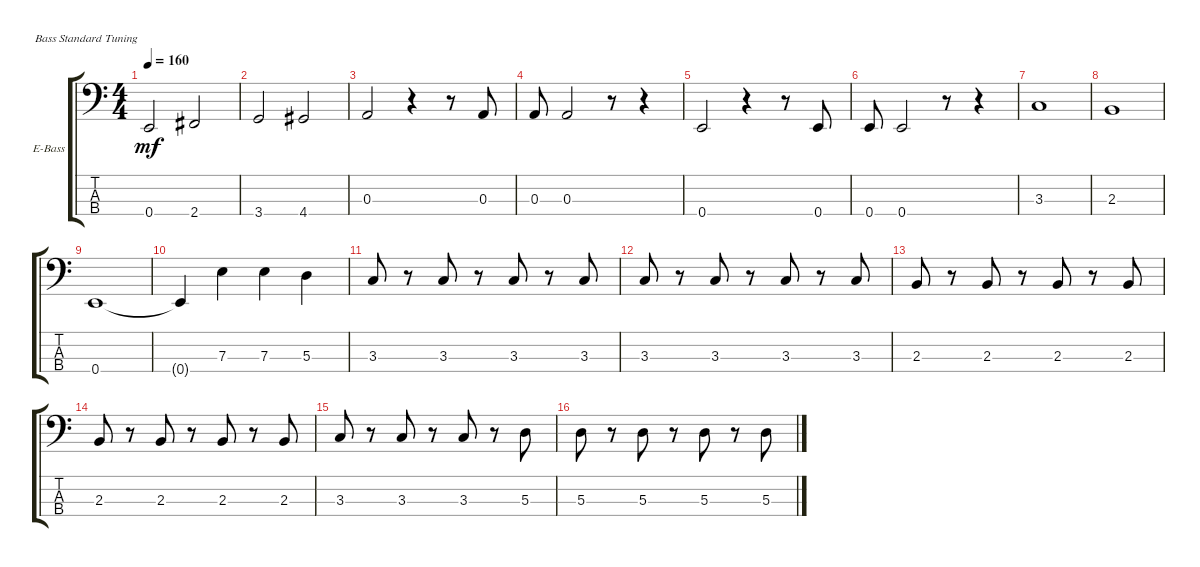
\defaultSystemsLayout 4
\bracketExtendMode groupsimilarinstruments
\firstSystemTrackNameOrientation horizontal
\otherSystemsTrackNameOrientation horizontal
\track ("Electric Bass" "E-Bass") {instrument electricbassfinger}
\staff {score tabs}
\tuning (G2 D2 A1 E1)
\ts (4 4)
\tempo 160
\clef f4
\ks c
0.4.2{dy mf} 2.4.2 |
3.4.2 4.4.2 |
0.3.2 r.4 r.8 0.3.8 |
0.3.8 0.3.2 r.8 r.4 |
0.4.2 r.4 r.8 0.4.8 |
0.4.8 0.4.2 r.8 r.4 |
3.3.1 |
2.3.1 |
0.4.1 |
0.4{t}.4 7.3.4 7.3.4 5.3.4 |
3.3.8 r.8 3.3.8 r.8 3.3.8 r.8 3.3.8 |
3.3.8 r.8 3.3.8 r.8 3.3.8 r.8 3.3.8 |
2.3.8 r.8 2.3.8 r.8 2.3.8 r.8 2.3.8 |
2.3.8 r.8 2.3.8 r.8 2.3.8 r.8 2.3.8 |
3.3.8 r.8 3.3.8 r.8 3.3.8 r.8 5.3.8 |
5.3.8 r.8 5.3.8 r.8 5.3.8 r.8 5.3.8
